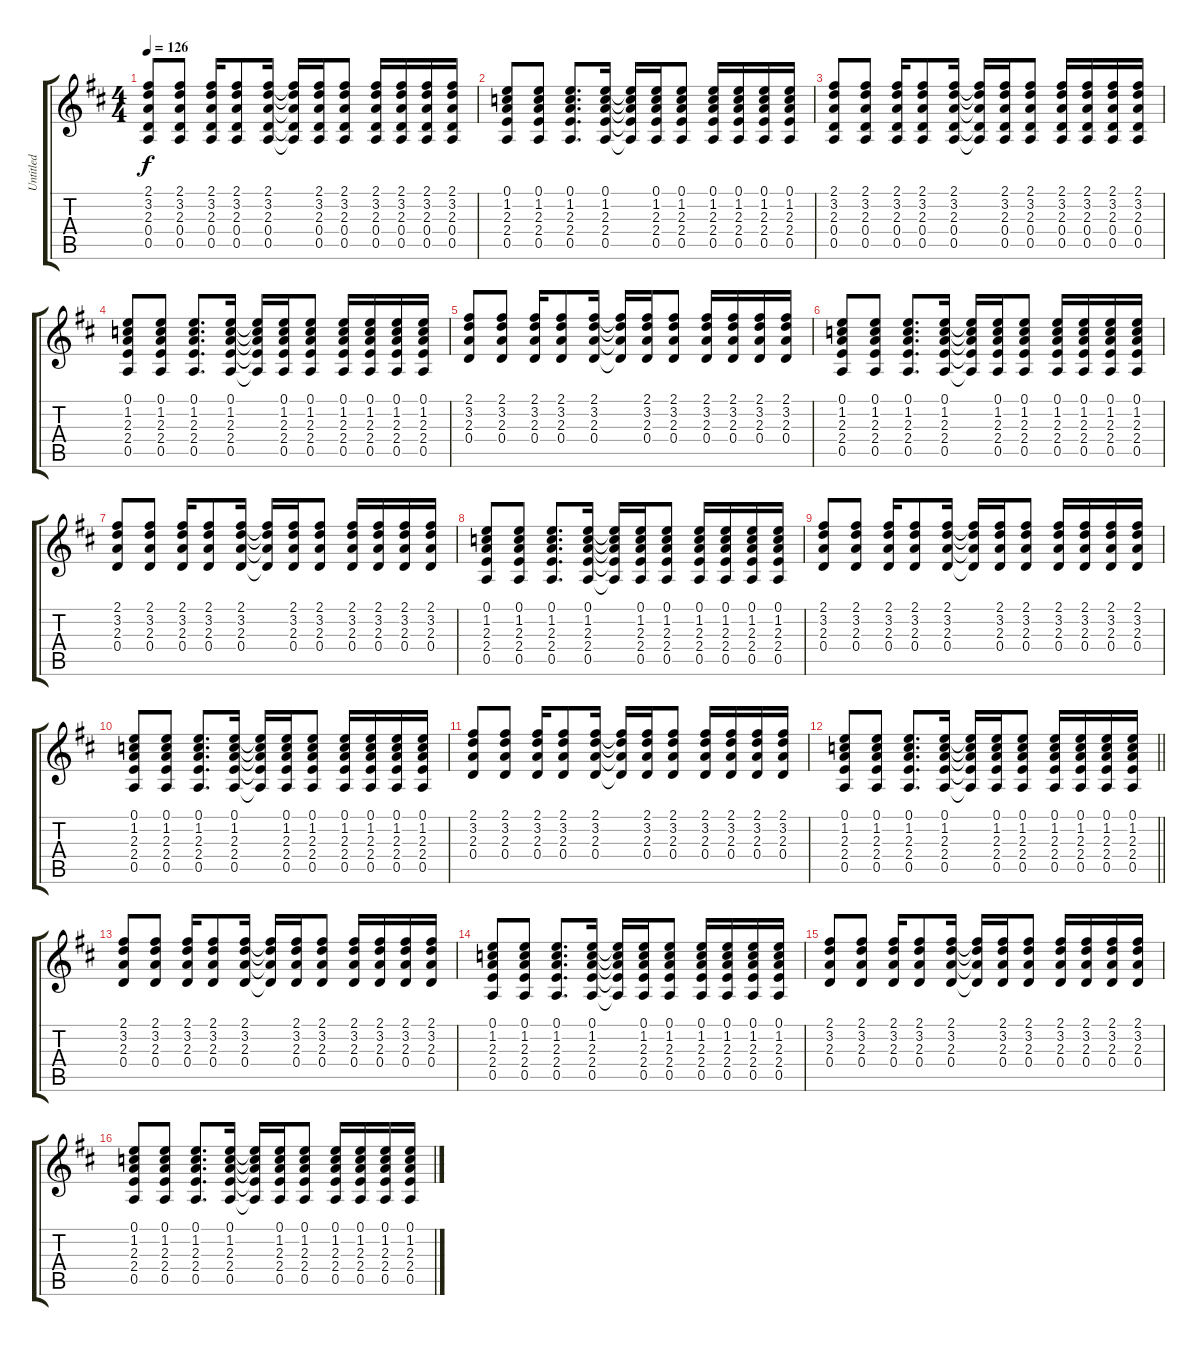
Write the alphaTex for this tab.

\track ("Untitled" "Untitled") {instrument acousticguitarsteel}
\staff {score tabs}
\tuning (E4 B3 G3 D3 A2 E2) {hide}
\ts (4 4)
\tempo 126
\clef g2
\ks d
(2.1 3.2 2.3 0.4 0.5).8{dy f instrument acousticguitarsteel} (2.1 3.2 2.3 0.4 0.5).8 (2.1 3.2 2.3 0.4 0.5).16 (2.1 3.2 2.3 0.4 0.5).8 (2.1 3.2 2.3 0.4 0.5).16 (2.1{t} 3.2{t} 2.3{t} 0.4{t} 0.5{t}).16 (2.1 3.2 2.3 0.4 0.5).16 (2.1 3.2 2.3 0.4 0.5).8 (2.1 3.2 2.3 0.4 0.5).16 (2.1 3.2 2.3 0.4 0.5).16 (2.1 3.2 2.3 0.4 0.5).16 (2.1 3.2 2.3 0.4 0.5).16 |
(0.1 1.2 2.3 2.4 0.5).8 (0.1 1.2 2.3 2.4 0.5).8 (0.1 1.2 2.3 2.4 0.5).8{d} (0.1 1.2 2.3 2.4 0.5).16 (0.1{t} 1.2{t} 2.3{t} 2.4{t} 0.5{t}).16 (0.1 1.2 2.3 2.4 0.5).16 (0.1 1.2 2.3 2.4 0.5).8 (0.1 1.2 2.3 2.4 0.5).16 (0.1 1.2 2.3 2.4 0.5).16 (0.1 1.2 2.3 2.4 0.5).16 (0.1 1.2 2.3 2.4 0.5).16 |
(2.1 3.2 2.3 0.4 0.5).8 (2.1 3.2 2.3 0.4 0.5).8 (2.1 3.2 2.3 0.4 0.5).16 (2.1 3.2 2.3 0.4 0.5).8 (2.1 3.2 2.3 0.4 0.5).16 (2.1{t} 3.2{t} 2.3{t} 0.4{t} 0.5{t}).16 (2.1 3.2 2.3 0.4 0.5).16 (2.1 3.2 2.3 0.4 0.5).8 (2.1 3.2 2.3 0.4 0.5).16 (2.1 3.2 2.3 0.4 0.5).16 (2.1 3.2 2.3 0.4 0.5).16 (2.1 3.2 2.3 0.4 0.5).16 |
(0.1 1.2 2.3 2.4 0.5).8 (0.1 1.2 2.3 2.4 0.5).8 (0.1 1.2 2.3 2.4 0.5).8{d} (0.1 1.2 2.3 2.4 0.5).16 (0.1{t} 1.2{t} 2.3{t} 2.4{t} 0.5{t}).16 (0.1 1.2 2.3 2.4 0.5).16 (0.1 1.2 2.3 2.4 0.5).8 (0.1 1.2 2.3 2.4 0.5).16 (0.1 1.2 2.3 2.4 0.5).16 (0.1 1.2 2.3 2.4 0.5).16 (0.1 1.2 2.3 2.4 0.5).16 |
(2.1 3.2 2.3 0.4).8 (2.1 3.2 2.3 0.4).8 (2.1 3.2 2.3 0.4).16 (2.1 3.2 2.3 0.4).8 (2.1 3.2 2.3 0.4).16 (2.1{t} 3.2{t} 2.3{t} 0.4{t}).16 (2.1 3.2 2.3 0.4).16 (2.1 3.2 2.3 0.4).8 (2.1 3.2 2.3 0.4).16 (2.1 3.2 2.3 0.4).16 (2.1 3.2 2.3 0.4).16 (2.1 3.2 2.3 0.4).16 |
(0.1 1.2 2.3 2.4 0.5).8 (0.1 1.2 2.3 2.4 0.5).8 (0.1 1.2 2.3 2.4 0.5).8{d} (0.1 1.2 2.3 2.4 0.5).16 (0.1{t} 1.2{t} 2.3{t} 2.4{t} 0.5{t}).16 (0.1 1.2 2.3 2.4 0.5).16 (0.1 1.2 2.3 2.4 0.5).8 (0.1 1.2 2.3 2.4 0.5).16 (0.1 1.2 2.3 2.4 0.5).16 (0.1 1.2 2.3 2.4 0.5).16 (0.1 1.2 2.3 2.4 0.5).16 |
(2.1 3.2 2.3 0.4).8 (2.1 3.2 2.3 0.4).8 (2.1 3.2 2.3 0.4).16 (2.1 3.2 2.3 0.4).8 (2.1 3.2 2.3 0.4).16 (2.1{t} 3.2{t} 2.3{t} 0.4{t}).16 (2.1 3.2 2.3 0.4).16 (2.1 3.2 2.3 0.4).8 (2.1 3.2 2.3 0.4).16 (2.1 3.2 2.3 0.4).16 (2.1 3.2 2.3 0.4).16 (2.1 3.2 2.3 0.4).16 |
(0.1 1.2 2.3 2.4 0.5).8 (0.1 1.2 2.3 2.4 0.5).8 (0.1 1.2 2.3 2.4 0.5).8{d} (0.1 1.2 2.3 2.4 0.5).16 (0.1{t} 1.2{t} 2.3{t} 2.4{t} 0.5{t}).16 (0.1 1.2 2.3 2.4 0.5).16 (0.1 1.2 2.3 2.4 0.5).8 (0.1 1.2 2.3 2.4 0.5).16 (0.1 1.2 2.3 2.4 0.5).16 (0.1 1.2 2.3 2.4 0.5).16 (0.1 1.2 2.3 2.4 0.5).16 |
(2.1 3.2 2.3 0.4).8 (2.1 3.2 2.3 0.4).8 (2.1 3.2 2.3 0.4).16 (2.1 3.2 2.3 0.4).8 (2.1 3.2 2.3 0.4).16 (2.1{t} 3.2{t} 2.3{t} 0.4{t}).16 (2.1 3.2 2.3 0.4).16 (2.1 3.2 2.3 0.4).8 (2.1 3.2 2.3 0.4).16 (2.1 3.2 2.3 0.4).16 (2.1 3.2 2.3 0.4).16 (2.1 3.2 2.3 0.4).16 |
(0.1 1.2 2.3 2.4 0.5).8 (0.1 1.2 2.3 2.4 0.5).8 (0.1 1.2 2.3 2.4 0.5).8{d} (0.1 1.2 2.3 2.4 0.5).16 (0.1{t} 1.2{t} 2.3{t} 2.4{t} 0.5{t}).16 (0.1 1.2 2.3 2.4 0.5).16 (0.1 1.2 2.3 2.4 0.5).8 (0.1 1.2 2.3 2.4 0.5).16 (0.1 1.2 2.3 2.4 0.5).16 (0.1 1.2 2.3 2.4 0.5).16 (0.1 1.2 2.3 2.4 0.5).16 |
(2.1 3.2 2.3 0.4).8 (2.1 3.2 2.3 0.4).8 (2.1 3.2 2.3 0.4).16 (2.1 3.2 2.3 0.4).8 (2.1 3.2 2.3 0.4).16 (2.1{t} 3.2{t} 2.3{t} 0.4{t}).16 (2.1 3.2 2.3 0.4).16 (2.1 3.2 2.3 0.4).8 (2.1 3.2 2.3 0.4).16 (2.1 3.2 2.3 0.4).16 (2.1 3.2 2.3 0.4).16 (2.1 3.2 2.3 0.4).16 |
\barLineRight lightlight
(0.1 1.2 2.3 2.4 0.5).8 (0.1 1.2 2.3 2.4 0.5).8 (0.1 1.2 2.3 2.4 0.5).8{d} (0.1 1.2 2.3 2.4 0.5).16 (0.1{t} 1.2{t} 2.3{t} 2.4{t} 0.5{t}).16 (0.1 1.2 2.3 2.4 0.5).16 (0.1 1.2 2.3 2.4 0.5).8 (0.1 1.2 2.3 2.4 0.5).16 (0.1 1.2 2.3 2.4 0.5).16 (0.1 1.2 2.3 2.4 0.5).16 (0.1 1.2 2.3 2.4 0.5).16 |
(2.1 3.2 2.3 0.4).8 (2.1 3.2 2.3 0.4).8 (2.1 3.2 2.3 0.4).16 (2.1 3.2 2.3 0.4).8 (2.1 3.2 2.3 0.4).16 (2.1{t} 3.2{t} 2.3{t} 0.4{t}).16 (2.1 3.2 2.3 0.4).16 (2.1 3.2 2.3 0.4).8 (2.1 3.2 2.3 0.4).16 (2.1 3.2 2.3 0.4).16 (2.1 3.2 2.3 0.4).16 (2.1 3.2 2.3 0.4).16 |
(0.1 1.2 2.3 2.4 0.5).8 (0.1 1.2 2.3 2.4 0.5).8 (0.1 1.2 2.3 2.4 0.5).8{d} (0.1 1.2 2.3 2.4 0.5).16 (0.1{t} 1.2{t} 2.3{t} 2.4{t} 0.5{t}).16 (0.1 1.2 2.3 2.4 0.5).16 (0.1 1.2 2.3 2.4 0.5).8 (0.1 1.2 2.3 2.4 0.5).16 (0.1 1.2 2.3 2.4 0.5).16 (0.1 1.2 2.3 2.4 0.5).16 (0.1 1.2 2.3 2.4 0.5).16 |
(2.1 3.2 2.3 0.4).8 (2.1 3.2 2.3 0.4).8 (2.1 3.2 2.3 0.4).16 (2.1 3.2 2.3 0.4).8 (2.1 3.2 2.3 0.4).16 (2.1{t} 3.2{t} 2.3{t} 0.4{t}).16 (2.1 3.2 2.3 0.4).16 (2.1 3.2 2.3 0.4).8 (2.1 3.2 2.3 0.4).16 (2.1 3.2 2.3 0.4).16 (2.1 3.2 2.3 0.4).16 (2.1 3.2 2.3 0.4).16 |
(0.1 1.2 2.3 2.4 0.5).8 (0.1 1.2 2.3 2.4 0.5).8 (0.1 1.2 2.3 2.4 0.5).8{d} (0.1 1.2 2.3 2.4 0.5).16 (0.1{t} 1.2{t} 2.3{t} 2.4{t} 0.5{t}).16 (0.1 1.2 2.3 2.4 0.5).16 (0.1 1.2 2.3 2.4 0.5).8 (0.1 1.2 2.3 2.4 0.5).16 (0.1 1.2 2.3 2.4 0.5).16 (0.1 1.2 2.3 2.4 0.5).16 (0.1 1.2 2.3 2.4 0.5).16
